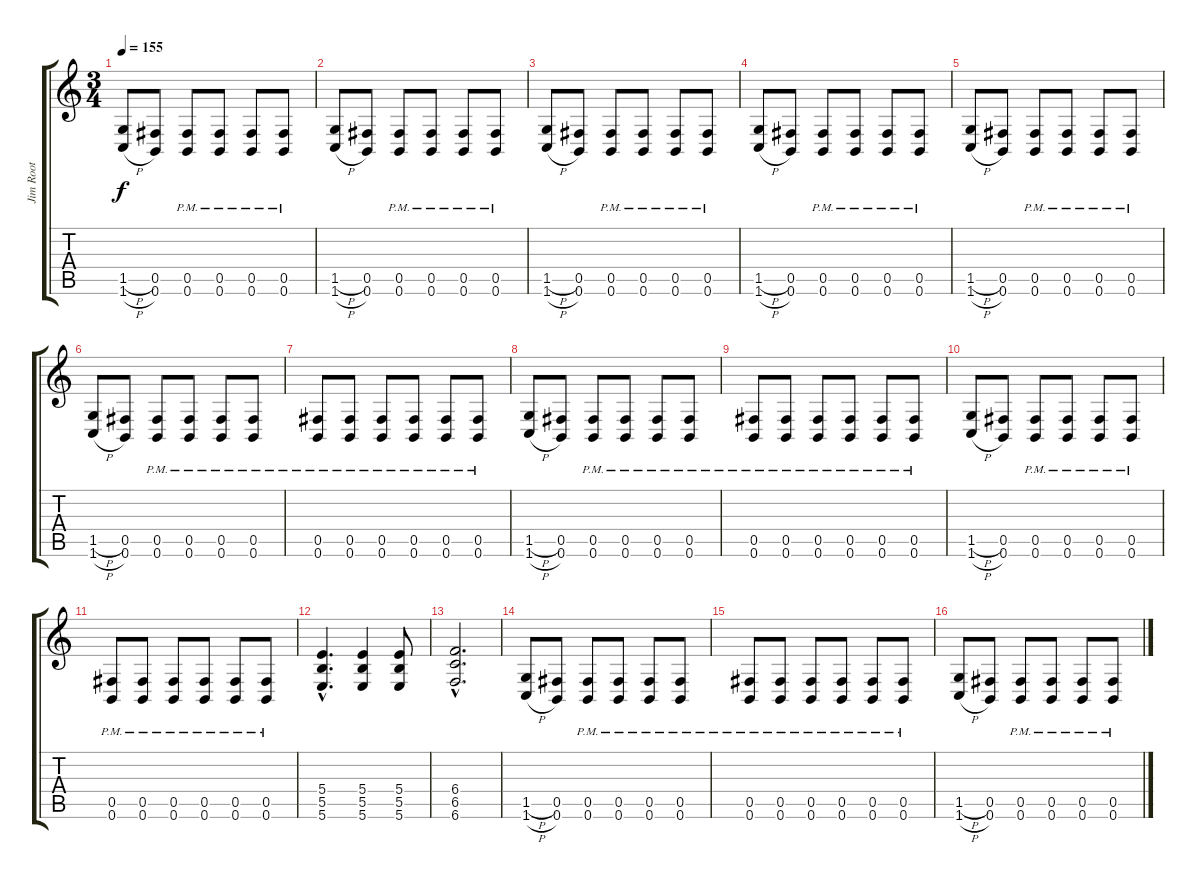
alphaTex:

\track ("Jim Root" "Jim Root") {instrument distortionguitar}
\staff {score tabs}
\tuning (Db4 Ab3 E3 B2 Gb2 B1) {hide}
\ts (3 4)
\tempo 155
\clef g2
\ks c
(1.5{h} 1.6{h}).8{dy f} (0.5 0.6).8 (0.5{pm} 0.6).8 (0.5{pm} 0.6).8 (0.5{pm} 0.6).8 (0.5{pm} 0.6).8 |
(1.5{h} 1.6{h}).8 (0.5 0.6).8 (0.5{pm} 0.6).8 (0.5{pm} 0.6).8 (0.5{pm} 0.6).8 (0.5{pm} 0.6).8 |
(1.5{h} 1.6{h}).8 (0.5 0.6).8 (0.5{pm} 0.6).8 (0.5{pm} 0.6).8 (0.5{pm} 0.6).8 (0.5{pm} 0.6).8 |
(1.5{h} 1.6{h}).8 (0.5 0.6).8 (0.5{pm} 0.6).8 (0.5{pm} 0.6).8 (0.5{pm} 0.6).8 (0.5{pm} 0.6).8 |
(1.5{h} 1.6{h}).8 (0.5 0.6).8 (0.5{pm} 0.6).8 (0.5{pm} 0.6).8 (0.5{pm} 0.6).8 (0.5{pm} 0.6).8 |
(1.5{h} 1.6{h}).8 (0.5 0.6).8 (0.5{pm} 0.6).8 (0.5{pm} 0.6).8 (0.5{pm} 0.6).8 (0.5{pm} 0.6).8 |
(0.5{pm} 0.6).8 (0.5{pm} 0.6).8 (0.5{pm} 0.6).8 (0.5{pm} 0.6).8 (0.5{pm} 0.6).8 (0.5{pm} 0.6).8 |
(1.5{h} 1.6{h}).8 (0.5 0.6).8 (0.5{pm} 0.6).8 (0.5{pm} 0.6).8 (0.5{pm} 0.6).8 (0.5{pm} 0.6).8 |
(0.5{pm} 0.6).8 (0.5{pm} 0.6).8 (0.5{pm} 0.6).8 (0.5{pm} 0.6).8 (0.5{pm} 0.6).8 (0.5{pm} 0.6).8 |
(1.5{h} 1.6{h}).8 (0.5 0.6).8 (0.5{pm} 0.6).8 (0.5{pm} 0.6).8 (0.5{pm} 0.6).8 (0.5{pm} 0.6).8 |
(0.5{pm} 0.6).8 (0.5{pm} 0.6).8 (0.5{pm} 0.6).8 (0.5{pm} 0.6).8 (0.5{pm} 0.6).8 (0.5{pm} 0.6).8 |
(5.4{hac} 5.5{hac} 5.6{hac}).4{d} (5.4 5.5 5.6).4 (5.4 5.5 5.6).8 |
(6.4{hac} 6.5{hac} 6.6{hac}).2{d} |
(1.5{h} 1.6{h}).8 (0.5 0.6).8 (0.5{pm} 0.6).8 (0.5{pm} 0.6).8 (0.5{pm} 0.6).8 (0.5{pm} 0.6).8 |
(0.5{pm} 0.6).8 (0.5{pm} 0.6).8 (0.5{pm} 0.6).8 (0.5{pm} 0.6).8 (0.5{pm} 0.6).8 (0.5{pm} 0.6).8 |
(1.5{h} 1.6{h}).8 (0.5 0.6).8 (0.5{pm} 0.6).8 (0.5{pm} 0.6).8 (0.5{pm} 0.6).8 (0.5{pm} 0.6).8
